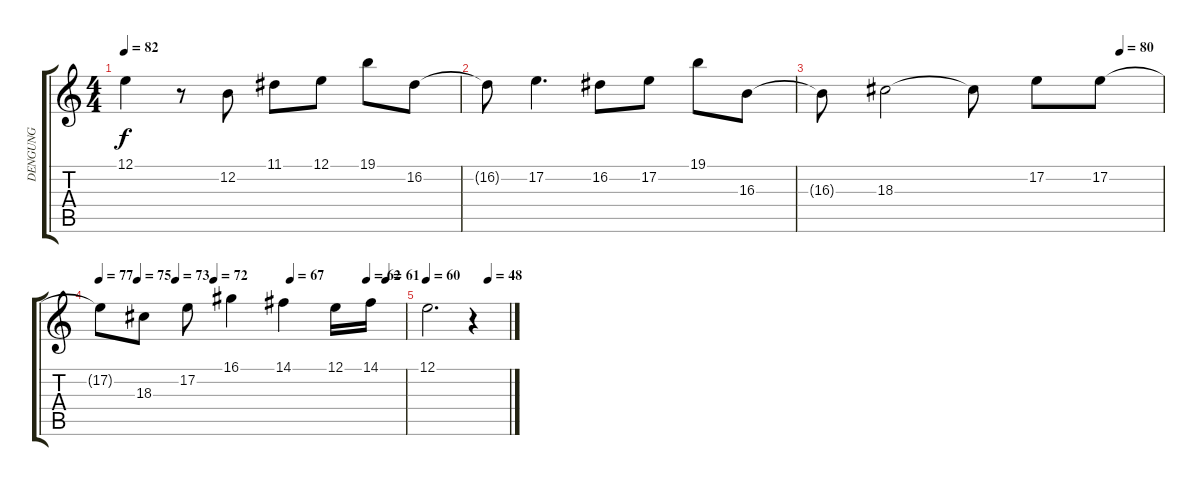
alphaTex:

\track ("DENGUNG" "DENGUNG") {instrument pad5bowed}
\staff {score tabs}
\tuning (E4 B3 G3 D3 A2 E2) {hide}
\ts (4 4)
\tempo 82
\clef g2
\ks c
12.1.4{dy f} r.8 12.2.8 11.1.8 12.1.8 19.1.8 16.2.8 |
16.2{t}.8 17.2.4{d} 16.2.8 17.2.8 19.1.8 16.3.8 |
\tempo (80 0.875)
16.3{t}.8 18.3.2 18.3{t}.8 17.2.8 17.2.8 |
\tempo 77
\tempo (75 0.125)
\tempo (73 0.25)
\tempo (72 0.375)
\tempo (67 0.625)
\tempo (62 0.875)
\tempo (61 0.9375)
17.2{t}.8 18.3.8 17.2.8 16.1.4 14.1.4 12.1.16 14.1.16 |
\tempo 60
\tempo (48 0.75)
12.1.2{d} r.4
